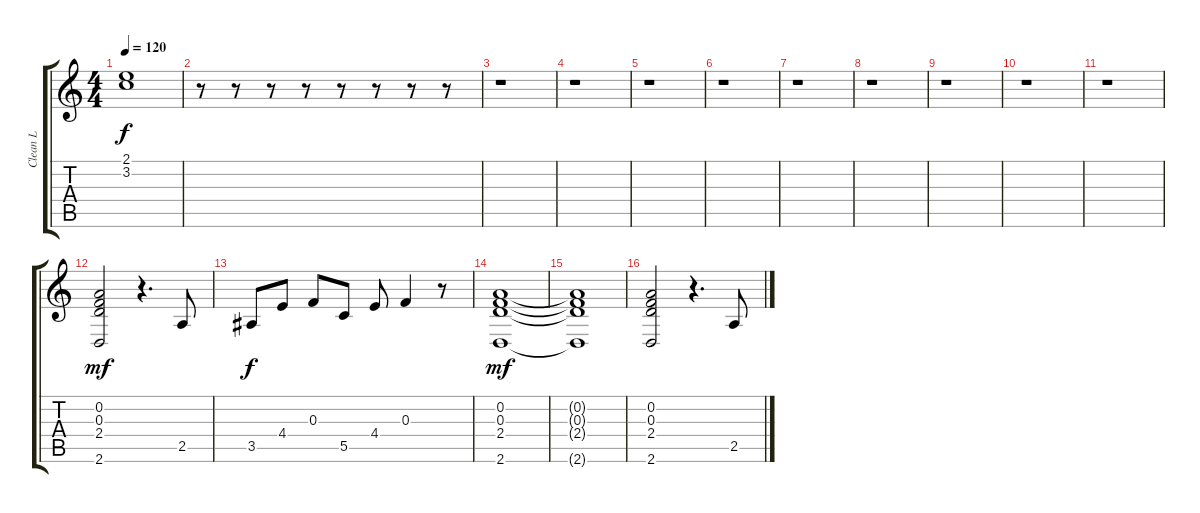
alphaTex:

\track ("Clean L" "Clean L") {instrument acousticguitarsteel}
\staff {score tabs}
\tuning (D4 A3 F3 C3 G2 C2) {hide}
\ts (4 4)
\tempo 120
\clef g2
\ks c
(2.1 3.2).1{dy f} |
r.8 r.8 r.8 r.8 r.8 r.8 r.8 r.8 |
r.1 |
r.1 |
r.1 |
r.1 |
r.1 |
r.1 |
r.1 |
r.1 |
r.1 |
(0.2 0.3 2.4 2.6).2{dy mf} r.4{d} 2.5.8 |
3.5.8{dy f} 4.4.8 0.3.8 5.5.8 4.4.8 0.3.4 r.8 |
(0.2 0.3 2.4 2.6).1{dy mf} |
(0.2{t} 0.3{t} 2.4{t} 2.6{t}).1 |
(0.2 0.3 2.4 2.6).2 r.4{d} 2.5.8
